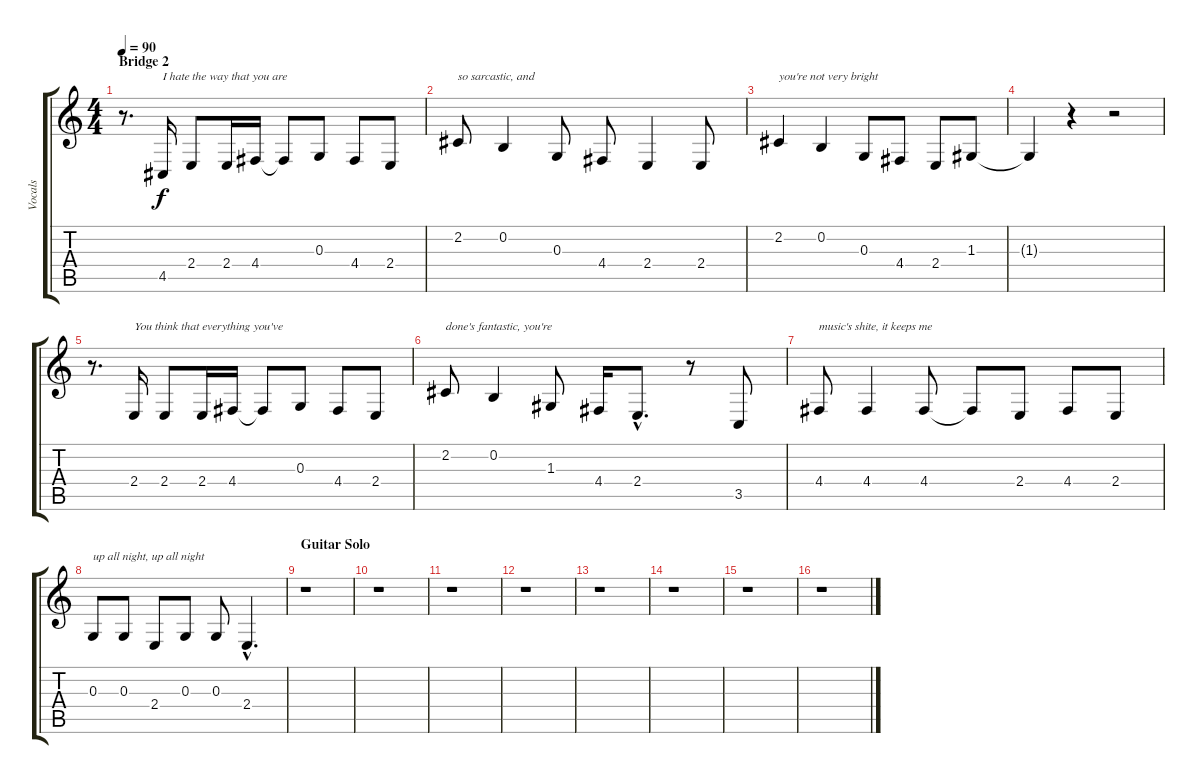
\track ("Vocals" "Vocals") {instrument tenorsax}
\staff {score tabs}
\tuning (E4 B3 G3 D3 A2 E2) {hide}
\ts (4 4)
\section ("" "Bridge 2")
\tempo 90
\clef g2
\ks c
r.8{d dy f} 4.5.16{txt "I hate the way that you are"} 2.4.8 2.4.16 4.4.16 4.4{t}.8 0.3.8 4.4.8 2.4.8 |
2.2.8{txt "so sarcastic, and"} 0.2.4 0.3.8 4.4.8 2.4.4 2.4.8 |
2.2.4{txt "you're not very bright"} 0.2.4 0.3.8 4.4.8 2.4.8 1.3.8 |
1.3{t}.4 r.4 r.2 |
r.8{d} 2.4.16{txt "You think that everything you've"} 2.4.8 2.4.16 4.4.16 4.4{t}.8 0.3.8 4.4.8 2.4.8 |
2.2.8{txt "done's fantastic, you're"} 0.2.4 1.3.8 4.4.16 2.4{hac}.8{d} r.8 3.5.8 |
4.4.8{txt "music's shite, it keeps me"} 4.4.4 4.4.8 4.4{t}.8 2.4.8 4.4.8 2.4.8 |
0.3.8{txt "up all night, up all night"} 0.3.8 2.4.8 0.3.8 0.3.8 2.4{hac}.4{d} |
\section ("" "Guitar Solo")
r.1 |
r.1 |
r.1 |
r.1 |
r.1 |
r.1 |
r.1 |
r.1
